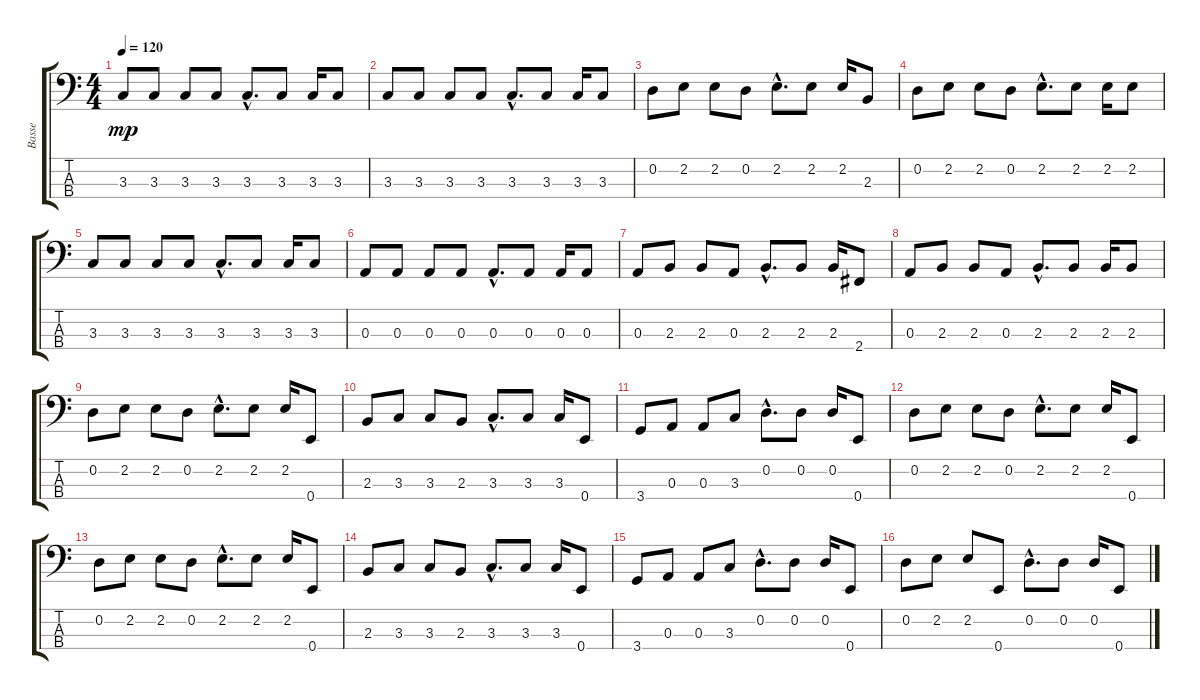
\track ("Basse" "Basse") {instrument slapbass2}
\staff {score tabs}
\tuning (G2 D2 A1 E1) {hide}
\ts (4 4)
\tempo 120
\clef f4
\ks c
3.3.8{dy mp} 3.3.8 3.3.8 3.3.8 3.3{hac}.8{d} 3.3.8 3.3.16 3.3.8 |
3.3.8 3.3.8 3.3.8 3.3.8 3.3{hac}.8{d} 3.3.8 3.3.16 3.3.8 |
0.2.8 2.2.8 2.2.8 0.2.8 2.2{hac}.8{d} 2.2.8 2.2.16 2.3.8 |
0.2.8 2.2.8 2.2.8 0.2.8 2.2{hac}.8{d} 2.2.8 2.2.16 2.2.8 |
3.3.8 3.3.8 3.3.8 3.3.8 3.3{hac}.8{d} 3.3.8 3.3.16 3.3.8 |
0.3.8 0.3.8 0.3.8 0.3.8 0.3{hac}.8{d} 0.3.8 0.3.16 0.3.8 |
0.3.8 2.3.8 2.3.8 0.3.8 2.3{hac}.8{d} 2.3.8 2.3.16 2.4.8 |
0.3.8 2.3.8 2.3.8 0.3.8 2.3{hac}.8{d} 2.3.8 2.3.16 2.3.8 |
0.2.8 2.2.8 2.2.8 0.2.8 2.2{hac}.8{d} 2.2.8 2.2.16 0.4.8 |
2.3.8 3.3.8 3.3.8 2.3.8 3.3{hac}.8{d} 3.3.8 3.3.16 0.4.8 |
3.4.8 0.3.8 0.3.8 3.3.8 0.2{hac}.8{d} 0.2.8 0.2.16 0.4.8 |
0.2.8 2.2.8 2.2.8 0.2.8 2.2{hac}.8{d} 2.2.8 2.2.16 0.4.8 |
0.2.8 2.2.8 2.2.8 0.2.8 2.2{hac}.8{d} 2.2.8 2.2.16 0.4.8 |
2.3.8 3.3.8 3.3.8 2.3.8 3.3{hac}.8{d} 3.3.8 3.3.16 0.4.8 |
3.4.8 0.3.8 0.3.8 3.3.8 0.2{hac}.8{d} 0.2.8 0.2.16 0.4.8 |
0.2.8 2.2.8 2.2.8 0.4.8 0.2{hac}.8{d} 0.2.8 0.2.16 0.4.8
